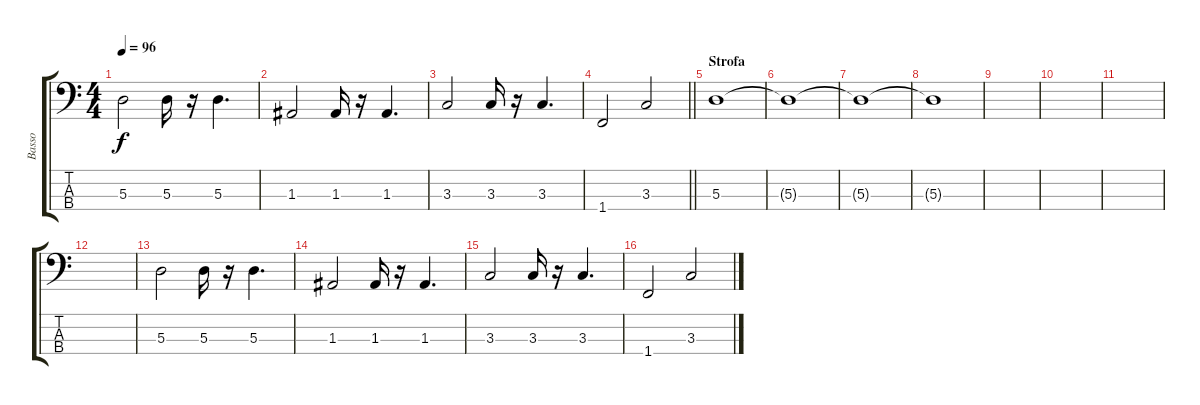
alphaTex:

\track ("Basso" "Basso") {instrument electricbassfinger}
\staff {score tabs}
\tuning (G2 D2 A1 E1) {hide}
\ts (4 4)
\tempo 96
\clef f4
\ks c
5.3.2{dy f} 5.3.16 r.16 5.3.4{d} |
1.3.2 1.3.16 r.16 1.3.4{d} |
3.3.2 3.3.16 r.16 3.3.4{d} |
\barLineRight lightlight
1.4.2 3.3.2 |
\section ("" "Strofa")
5.3.1 |
5.3{t}.1 |
5.3{t}.1 |
5.3{t}.1 |
|
|
|
|
5.3.2 5.3.16 r.16 5.3.4{d} |
1.3.2 1.3.16 r.16 1.3.4{d} |
3.3.2 3.3.16 r.16 3.3.4{d} |
1.4.2 3.3.2
